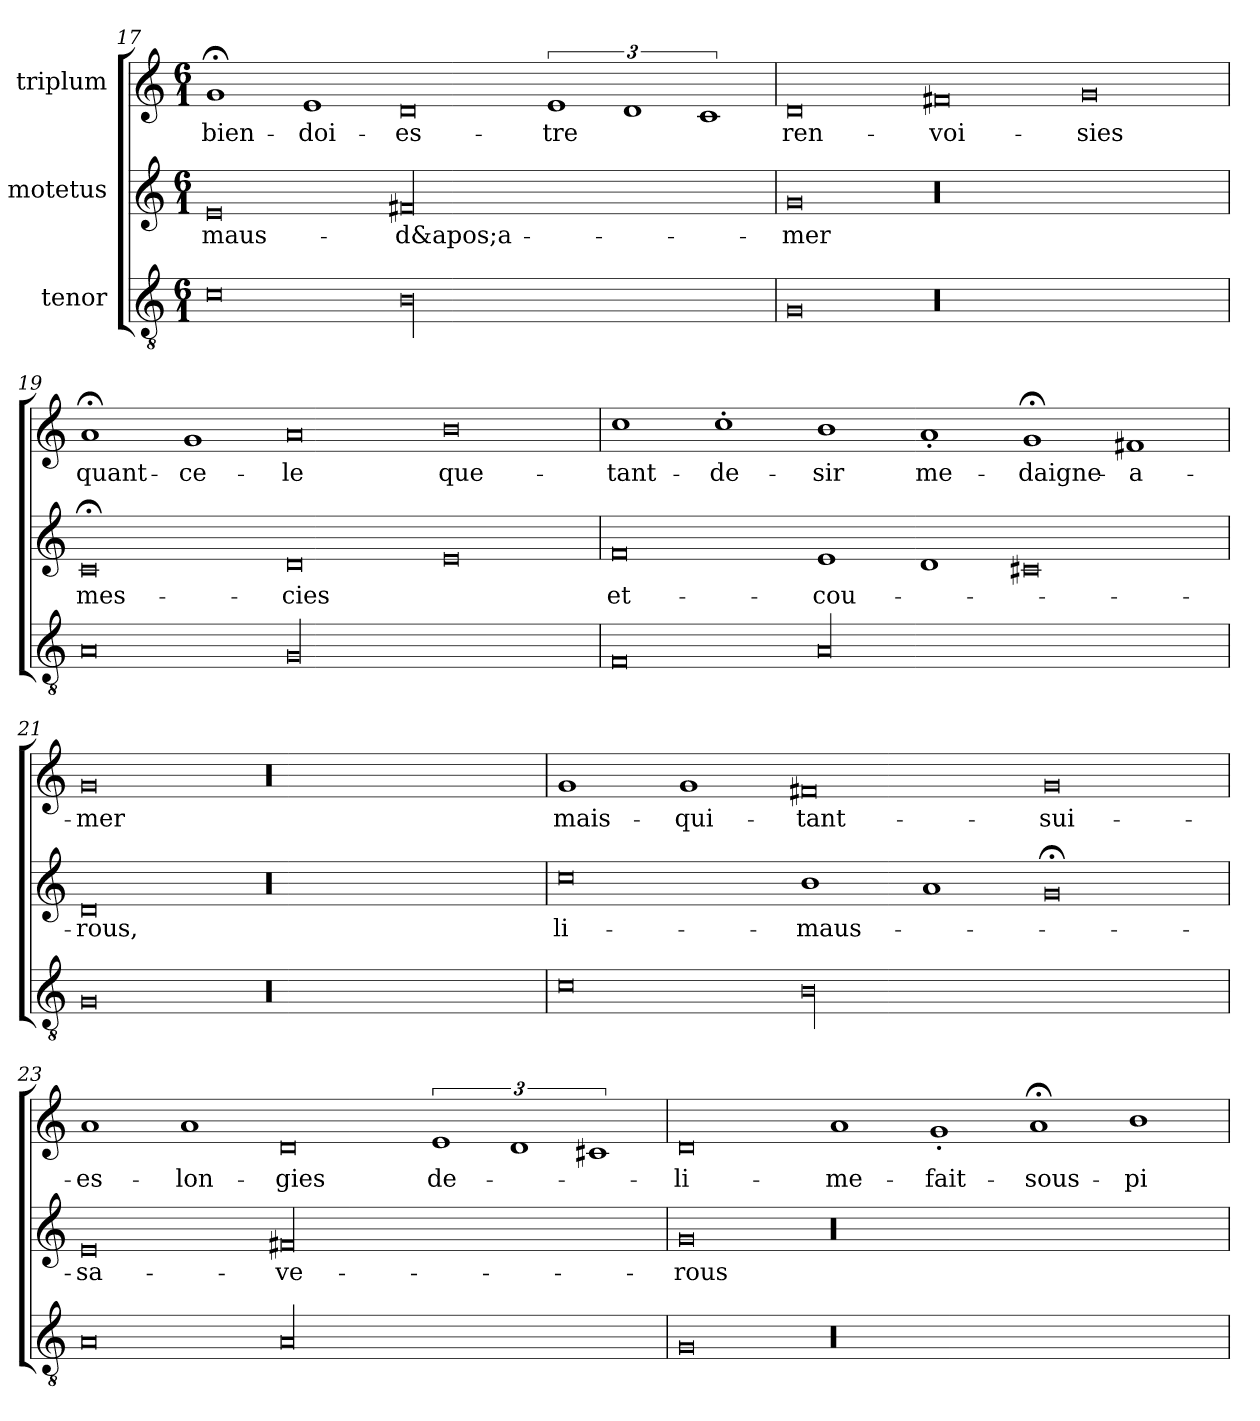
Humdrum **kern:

**kern	**kern	**text	**kern	**text
*part3	*part2	*part2	*part1	*part1
*staff3	*staff2	*staff2	*staff1	*staff1
*I"tenor	*I"motetus	*	*I"triplum	*
*clefGv2	*clefG2	*	*clefG2	*
*k[]	*k[]	*	*k[]	*
*C:	*C:	*	*C:	*
*M6/1	*M6/1	*	*M6/1	*
=17	=17	=17	=17	=17
0c\	0e/	maus-	1g;</	bien-
.	.	.	1e/	doi-
00B\	00f#X/	d&apos;a-	0d/	es-
.	.	.	3%2e/	-tre
.	.	.	3%2d/	.
.	.	.	3%2c/	.
=18	=18	=18	=18	=18
0G/	0g/	-mer	0d/	ren-
00r	00r	.	0f#X/	-voi-
.	.	.	0g/	-sies
=19	=19	=19	=19	=19
0A/	0c;</	mes-	1a;</	quant-
.	.	.	1g/	ce-
00G/	0d/	-cies	0a/	-le
.	0e/	.	0b\	que-
=20	=20	=20	=20	=20
0F/	0f/	et-	1cc\	tant-
.	.	.	1cc'\	de-
00A/	1e/	cou-	1b\	-sir
.	1d/	.	1a'/	me-
.	0c#X/	.	1g;</	daigne-
.	.	.	1f#X/	a-
=21	=21	=21	=21	=21
0G/	0d/	-rous,	0g/	-mer
00r	00r	.	00r	.
=22	=22	=22	=22	=22
0c\	0cc\	li-	1g/	mais-
.	.	.	1g/	qui-
00B\	1b\	maus-	0f#X/	tant-
.	1a/	.	.	.
.	0g;</	.	0g/	sui-
=23	=23	=23	=23	=23
0A/	0e/	sa-	1a/	es-
.	.	.	1a/	-lon-
00A/	00f#X/	-ve-	0d/	-gies
.	.	.	3%2e/	de-
.	.	.	3%2d/	.
.	.	.	3%2c#X/	.
!!LO:PB:g=z
=24	=24	=24	=24	=24
0G/	0g/	-rous	0d/	li-
00r	00r	.	1a/	me-
.	.	.	1g'/	fait-
.	.	.	1a;</	sous-
.	.	.	1b\	-pi-
=	=	=	=	=
*-	*-	*-	*-	*-
